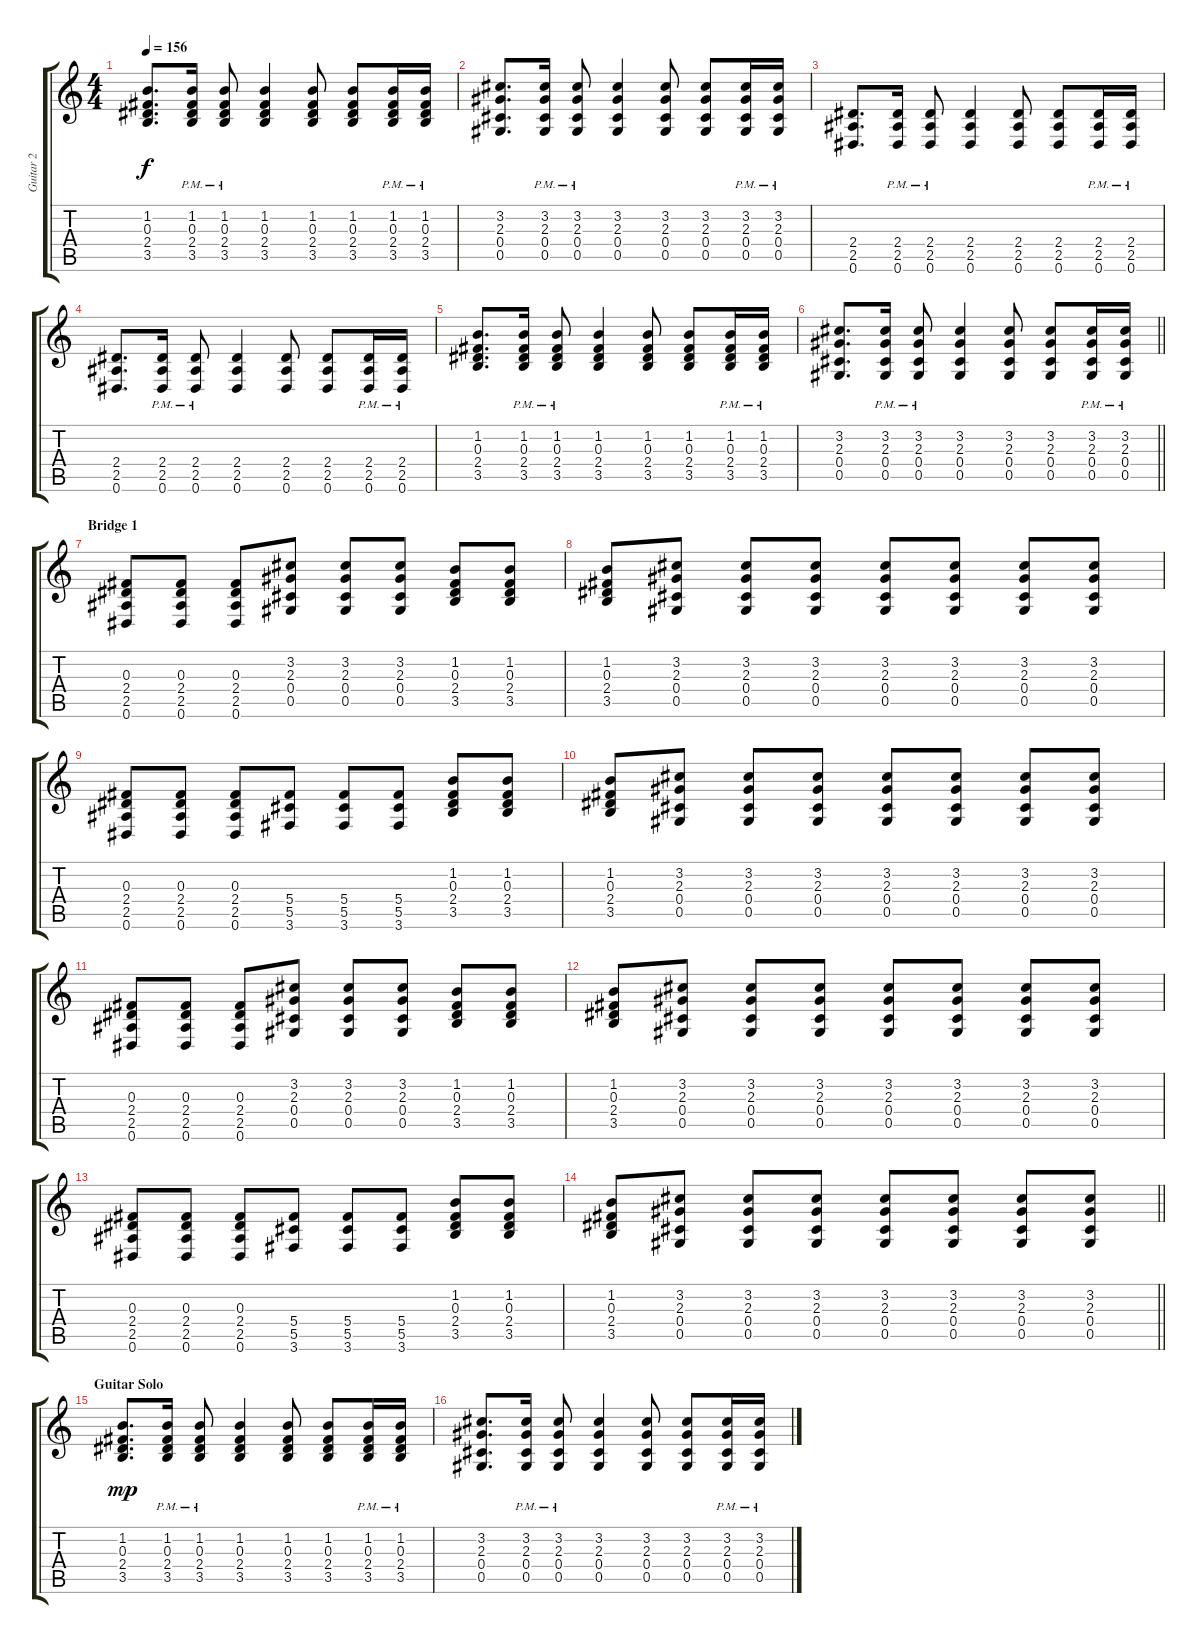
\track ("Guitar 2" "Guitar 2") {instrument overdrivenguitar}
\staff {score tabs}
\tuning (Eb4 Bb3 Gb3 Db3 Ab2 Eb2) {hide}
\ts (4 4)
\tempo 156
\clef g2
\ks c
(1.2 0.3 2.4 3.5).8{d dy f} (1.2{pm} 0.3{pm} 2.4{pm} 3.5{pm}).16 (1.2{pm} 0.3{pm} 2.4{pm} 3.5{pm}).8 (1.2 0.3 2.4 3.5).4 (1.2 0.3 2.4 3.5).8 (1.2 0.3 2.4 3.5).8 (1.2{pm} 0.3{pm} 2.4{pm} 3.5{pm}).16 (1.2{pm} 0.3{pm} 2.4{pm} 3.5{pm}).16 |
(3.2 2.3 0.4 0.5).8{d} (3.2{pm} 2.3{pm} 0.4{pm} 0.5{pm}).16 (3.2{pm} 2.3{pm} 0.4{pm} 0.5{pm}).8 (3.2 2.3 0.4 0.5).4 (3.2 2.3 0.4 0.5).8 (3.2 2.3 0.4 0.5).8 (3.2{pm} 2.3{pm} 0.4{pm} 0.5{pm}).16 (3.2{pm} 2.3{pm} 0.4{pm} 0.5{pm}).16 |
(2.4 2.5 0.6).8{d} (2.4{pm} 2.5{pm} 0.6{pm}).16 (2.4{pm} 2.5{pm} 0.6{pm}).8 (2.4 2.5 0.6).4 (2.4 2.5 0.6).8 (2.4 2.5 0.6).8 (2.4{pm} 2.5{pm} 0.6{pm}).16 (2.4{pm} 2.5{pm} 0.6{pm}).16 |
(2.4 2.5 0.6).8{d} (2.4{pm} 2.5{pm} 0.6{pm}).16 (2.4{pm} 2.5{pm} 0.6{pm}).8 (2.4 2.5 0.6).4 (2.4 2.5 0.6).8 (2.4 2.5 0.6).8 (2.4{pm} 2.5{pm} 0.6{pm}).16 (2.4{pm} 2.5{pm} 0.6{pm}).16 |
(1.2 0.3 2.4 3.5).8{d} (1.2{pm} 0.3{pm} 2.4{pm} 3.5{pm}).16 (1.2{pm} 0.3{pm} 2.4{pm} 3.5{pm}).8 (1.2 0.3 2.4 3.5).4 (1.2 0.3 2.4 3.5).8 (1.2 0.3 2.4 3.5).8 (1.2{pm} 0.3{pm} 2.4{pm} 3.5{pm}).16 (1.2{pm} 0.3{pm} 2.4{pm} 3.5{pm}).16 |
\barLineRight lightlight
(3.2 2.3 0.4 0.5).8{d} (3.2{pm} 2.3{pm} 0.4{pm} 0.5{pm}).16 (3.2{pm} 2.3{pm} 0.4{pm} 0.5{pm}).8 (3.2 2.3 0.4 0.5).4 (3.2 2.3 0.4 0.5).8 (3.2 2.3 0.4 0.5).8 (3.2{pm} 2.3{pm} 0.4{pm} 0.5{pm}).16 (3.2{pm} 2.3{pm} 0.4{pm} 0.5{pm}).16 |
\section ("" "Bridge 1")
(0.3 2.4 2.5 0.6).8 (0.3 2.4 2.5 0.6).8 (0.3 2.4 2.5 0.6).8 (3.2 2.3 0.4 0.5).8 (3.2 2.3 0.4 0.5).8 (3.2 2.3 0.4 0.5).8 (1.2 0.3 2.4 3.5).8 (1.2 0.3 2.4 3.5).8 |
(1.2 0.3 2.4 3.5).8 (3.2 2.3 0.4 0.5).8 (3.2 2.3 0.4 0.5).8 (3.2 2.3 0.4 0.5).8 (3.2 2.3 0.4 0.5).8 (3.2 2.3 0.4 0.5).8 (3.2 2.3 0.4 0.5).8 (3.2 2.3 0.4 0.5).8 |
(0.3 2.4 2.5 0.6).8 (0.3 2.4 2.5 0.6).8 (0.3 2.4 2.5 0.6).8 (5.4 5.5 3.6).8 (5.4 5.5 3.6).8 (5.4 5.5 3.6).8 (1.2 0.3 2.4 3.5).8 (1.2 0.3 2.4 3.5).8 |
(1.2 0.3 2.4 3.5).8 (3.2 2.3 0.4 0.5).8 (3.2 2.3 0.4 0.5).8 (3.2 2.3 0.4 0.5).8 (3.2 2.3 0.4 0.5).8 (3.2 2.3 0.4 0.5).8 (3.2 2.3 0.4 0.5).8 (3.2 2.3 0.4 0.5).8 |
(0.3 2.4 2.5 0.6).8 (0.3 2.4 2.5 0.6).8 (0.3 2.4 2.5 0.6).8 (3.2 2.3 0.4 0.5).8 (3.2 2.3 0.4 0.5).8 (3.2 2.3 0.4 0.5).8 (1.2 0.3 2.4 3.5).8 (1.2 0.3 2.4 3.5).8 |
(1.2 0.3 2.4 3.5).8 (3.2 2.3 0.4 0.5).8 (3.2 2.3 0.4 0.5).8 (3.2 2.3 0.4 0.5).8 (3.2 2.3 0.4 0.5).8 (3.2 2.3 0.4 0.5).8 (3.2 2.3 0.4 0.5).8 (3.2 2.3 0.4 0.5).8 |
(0.3 2.4 2.5 0.6).8 (0.3 2.4 2.5 0.6).8 (0.3 2.4 2.5 0.6).8 (5.4 5.5 3.6).8 (5.4 5.5 3.6).8 (5.4 5.5 3.6).8 (1.2 0.3 2.4 3.5).8 (1.2 0.3 2.4 3.5).8 |
\barLineRight lightlight
(1.2 0.3 2.4 3.5).8 (3.2 2.3 0.4 0.5).8 (3.2 2.3 0.4 0.5).8 (3.2 2.3 0.4 0.5).8 (3.2 2.3 0.4 0.5).8 (3.2 2.3 0.4 0.5).8 (3.2 2.3 0.4 0.5).8 (3.2 2.3 0.4 0.5).8 |
\section ("" "Guitar Solo")
(1.2 0.3 2.4 3.5).8{d dy mp} (1.2 0.3{pm} 2.4{pm} 3.5{pm}).16 (1.2 0.3{pm} 2.4{pm} 3.5{pm}).8 (1.2 0.3 2.4 3.5).4 (1.2 0.3 2.4 3.5).8 (1.2 0.3 2.4 3.5).8 (1.2 0.3{pm} 2.4{pm} 3.5{pm}).16 (1.2 0.3{pm} 2.4{pm} 3.5{pm}).16 |
(3.2 2.3 0.4 0.5).8{d} (3.2 2.3{pm} 0.4{pm} 0.5{pm}).16 (3.2 2.3{pm} 0.4{pm} 0.5{pm}).8 (3.2 2.3 0.4 0.5).4 (3.2 2.3 0.4 0.5).8 (3.2 2.3 0.4 0.5).8 (3.2{pm} 2.3{pm} 0.4{pm} 0.5{pm}).16 (3.2{pm} 2.3{pm} 0.4{pm} 0.5{pm}).16
